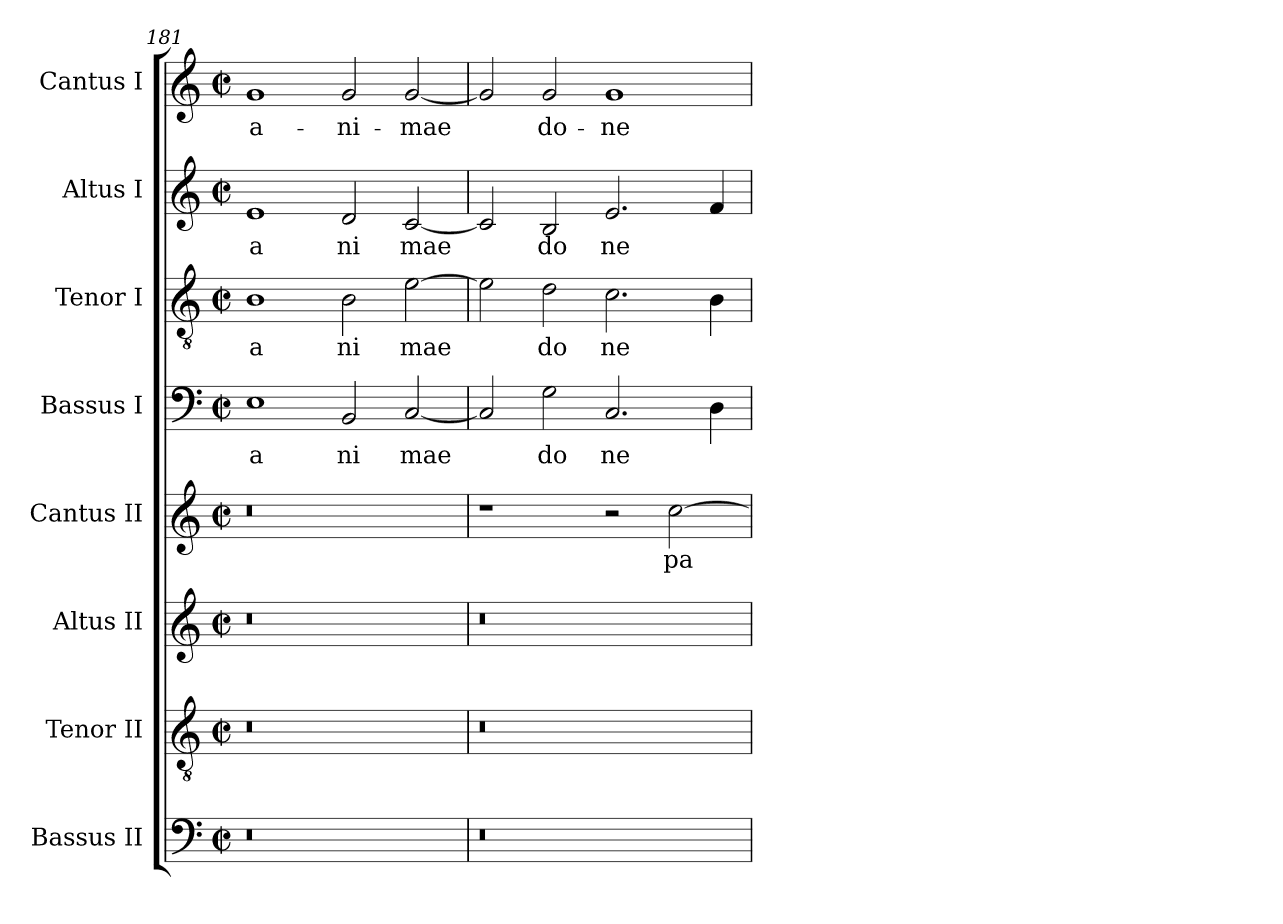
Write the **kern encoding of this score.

**kern	**kern	**kern	**kern	**text	**kern	**text	**kern	**text	**kern	**text	**kern	**text
*part8	*part7	*part6	*part5	*part5	*part4	*part4	*part3	*part3	*part2	*part2	*part1	*part1
*staff8	*staff7	*staff6	*staff5	*staff5	*staff4	*staff4	*staff3	*staff3	*staff2	*staff2	*staff1	*staff1
*I"Bassus II	*I"Tenor II	*I"Altus II	*I"Cantus II	*	*I"Bassus I	*	*I"Tenor I	*	*I"Altus I	*	*I"Cantus I	*
*clefF4	*clefGv2	*clefG2	*clefG2	*	*clefF4	*	*clefGv2	*	*clefG2	*	*clefG2	*
*k[]	*	*	*	*	*	*	*	*	*	*	*	*
*C:	*	*	*	*	*	*	*	*	*	*	*	*
*M2/2	*M2/2	*M2/2	*M2/2	*	*M2/2	*	*M2/2	*	*M2/2	*	*M2/2	*
*met(c|)	*met(c|)	*met(c|)	*met(c|)	*	*met(c|)	*	*met(c|)	*	*met(c|)	*	*met(c|)	*
=181	=181	=181	=181	=181	=181	=181	=181	=181	=181	=181	=181	=181
!	!	!	!	!	!	!LO:LY:b:cj	!	!LO:LY:b:cj	!	!LO:LY:b:cj	!	!LO:LY:b:cj
0r	0r	0r	0r	.	1E	a	1B	a	1e	a	1g	a-
!	!	!	!	!	!	!LO:LY:b:cj	!	!LO:LY:b:cj	!	!LO:LY:b:cj	!	!LO:LY:b:cj
.	.	.	.	.	2BB/	ni	2B\	ni	2d/	ni	2g/	-ni-
!	!	!	!	!	!	!LO:LY:b	!	!LO:LY:b	!	!LO:LY:b	!	!LO:LY:b
.	.	.	.	.	[<2C/	mae	[>2e\	mae	[<2c/	mae	[<2g/	-mae
=182	=182	=182	=182	=182	=182	=182	=182	=182	=182	=182	=182	=182
0r	0r	0r	1r	.	2C/]	.	2e\]	.	2c/]	.	2g/]	.
!	!	!	!	!	!	!LO:LY:b:cj	!	!LO:LY:b:cj	!	!LO:LY:b:cj	!	!LO:LY:b:cj
.	.	.	.	.	2G\	do	2d\	do	2B/	do	2g/	do-
!	!	!	!	!	!	!LO:LY:b:cj	!	!LO:LY:b:cj	!	!LO:LY:b:cj	!	!LO:LY:b:cj
.	.	.	2r	.	2.C/	ne	2.c\	ne	2.e/	ne	1g	-ne-
!	!	!	!	!LO:LY:b:cj	!	!	!	!	!	!	!	!
.	.	.	[>2cc\	pa-	.	.	.	.	.	.	.	.
.	.	.	.	.	4D\	.	4B\	.	4f/	.	.	.
=	=	=	=	=	=	=	=	=	=	=	=	=
*-	*-	*-	*-	*-	*-	*-	*-	*-	*-	*-	*-	*-
